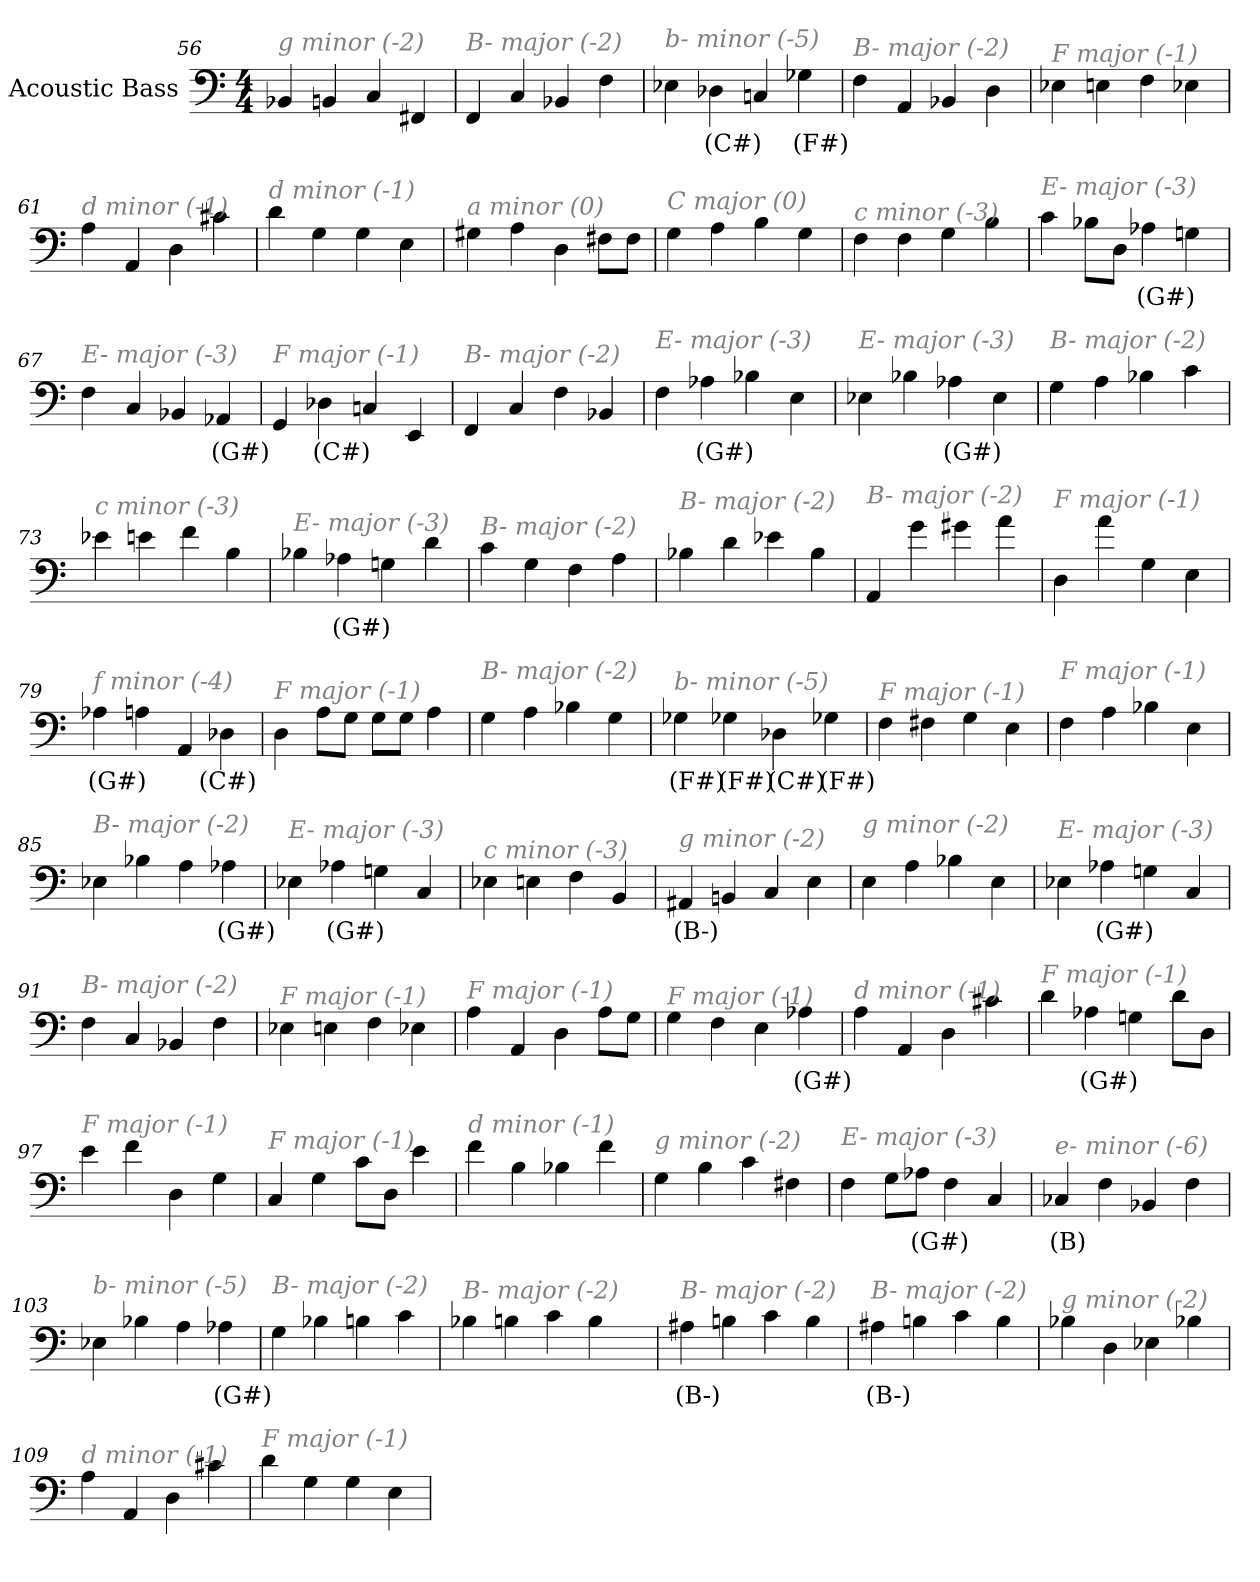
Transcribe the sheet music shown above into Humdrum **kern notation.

**kern	**text
*part1	*part1
*staff1	*staff1
*I"Acoustic Bass	*
*clefF4	*
*ITrd7c12	*
*k[]	*
*C:	*
*M4/4	*
=56	=56
!LO:TX:i:color=#808080:t=g minor (-2)	!
4BBB-X	.
4BBBn	.
4CC	.
4FFF#X	.
=57	=57
!LO:TX:i:color=#808080:t=B- major (-2)	!
4FFF	.
4CC	.
4BBB-X	.
4FF	.
=58	=58
!LO:TX:i:color=#808080:t=b- minor (-5)	!
4EE-X	.
4DD-Xi	(C#)
4CCn	.
4GG-Xi	(F#)
=59	=59
!LO:TX:i:color=#808080:t=B- major (-2)	!
4FF	.
4AAA	.
4BBB-X	.
4DD	.
=60	=60
!LO:TX:i:color=#808080:t=F major (-1)	!
4EE-X	.
4EEn	.
4FF	.
4EE-X	.
=61	=61
!LO:TX:i:color=#808080:t=d minor (-1)	!
4AA	.
4AAA	.
4DD	.
4C#X	.
=62	=62
!LO:TX:i:color=#808080:t=d minor (-1)	!
4D	.
4GG	.
4GG	.
4EE	.
=63	=63
!LO:TX:i:color=#808080:t=a minor (0)	!
4GG#X	.
4AA	.
4DD	.
8FF#XL	.
8FF#J	.
=64	=64
!LO:TX:i:color=#808080:t=C major (0)	!
4GG	.
4AA	.
4BB	.
4GG	.
=65	=65
!LO:TX:i:color=#808080:t=c minor (-3)	!
4FF	.
4FF	.
4GG	.
4BB	.
=66	=66
!LO:TX:i:color=#808080:t=E- major (-3)	!
4C	.
8BB-XL	.
8DDJ	.
4AA-Xi	(G#)
4GGn	.
=67	=67
!LO:TX:i:color=#808080:t=E- major (-3)	!
4FF	.
4CC	.
4BBB-X	.
4AAA-Xi	(G#)
=68	=68
!LO:TX:i:color=#808080:t=F major (-1)	!
4GGG	.
4DD-Xi	(C#)
4CCn	.
4EEE	.
=69	=69
!LO:TX:i:color=#808080:t=B- major (-2)	!
4FFF	.
4CC	.
4FF	.
4BBB-X	.
=70	=70
!LO:TX:i:color=#808080:t=E- major (-3)	!
4FF	.
4AA-Xi	(G#)
4BB-X	.
4EE	.
=71	=71
!LO:TX:i:color=#808080:t=E- major (-3)	!
4EE-X	.
4BB-X	.
4AA-Xi	(G#)
4EE-	.
=72	=72
!LO:TX:i:color=#808080:t=B- major (-2)	!
4GG	.
4AA	.
4BB-X	.
4C	.
=73	=73
!LO:TX:i:color=#808080:t=c minor (-3)	!
4E-X	.
4En	.
4F	.
4BB	.
=74	=74
!LO:TX:i:color=#808080:t=E- major (-3)	!
4BB-X	.
4AA-Xi	(G#)
4GGn	.
4D	.
=75	=75
!LO:TX:i:color=#808080:t=B- major (-2)	!
4C	.
4GG	.
4FF	.
4AA	.
=76	=76
!LO:TX:i:color=#808080:t=B- major (-2)	!
4BB-X	.
4D	.
4E-X	.
4BB-	.
=77	=77
!LO:TX:i:color=#808080:t=B- major (-2)	!
4AAA	.
4G	.
4G#X	.
4A	.
=78	=78
!LO:TX:i:color=#808080:t=F major (-1)	!
4DD	.
4A	.
4GG	.
4EE	.
=79	=79
!LO:TX:i:color=#808080:t=f minor (-4)	!
4AA-Xi	(G#)
4AA	.
4AAA	.
4DD-Xi	(C#)
=80	=80
!LO:TX:i:color=#808080:t=F major (-1)	!
4DD	.
8AAL	.
8GGJ	.
8GGL	.
8GGJ	.
4AA	.
=81	=81
!LO:TX:i:color=#808080:t=B- major (-2)	!
4GG	.
4AA	.
4BB-X	.
4GG	.
=82	=82
!LO:TX:i:color=#808080:t=b- minor (-5)	!
4GG-Xi	(F#)
4GG-Xi	(F#)
4DD-Xi	(C#)
4GG-Xi	(F#)
=83	=83
!LO:TX:i:color=#808080:t=F major (-1)	!
4FF	.
4FF#X	.
4GG	.
4EE	.
=84	=84
!LO:TX:i:color=#808080:t=F major (-1)	!
4FF	.
4AA	.
4BB-X	.
4EE	.
=85	=85
!LO:TX:i:color=#808080:t=B- major (-2)	!
4EE-X	.
4BB-X	.
4AA	.
4AA-Xi	(G#)
=86	=86
!LO:TX:i:color=#808080:t=E- major (-3)	!
4EE-X	.
4AA-Xi	(G#)
4GGn	.
4CC	.
=87	=87
!LO:TX:i:color=#808080:t=c minor (-3)	!
4EE-X	.
4EEn	.
4FF	.
4BBB	.
=88	=88
!LO:TX:i:color=#808080:t=g minor (-2)	!
4AAA#Xj	(B-)
4BBBn	.
4CC	.
4EE	.
=89	=89
!LO:TX:i:color=#808080:t=g minor (-2)	!
4EE	.
4AA	.
4BB-X	.
4EE	.
=90	=90
!LO:TX:i:color=#808080:t=E- major (-3)	!
4EE-X	.
4AA-Xi	(G#)
4GGn	.
4CC	.
=91	=91
!LO:TX:i:color=#808080:t=B- major (-2)	!
4FF	.
4CC	.
4BBB-X	.
4FF	.
=92	=92
!LO:TX:i:color=#808080:t=F major (-1)	!
4EE-X	.
4EEn	.
4FF	.
4EE-X	.
=93	=93
!LO:TX:i:color=#808080:t=F major (-1)	!
4AA	.
4AAA	.
4DD	.
8AAL	.
8GGJ	.
=94	=94
!LO:TX:i:color=#808080:t=F major (-1)	!
4GG	.
4FF	.
4EE	.
4AA-Xi	(G#)
=95	=95
!LO:TX:i:color=#808080:t=d minor (-1)	!
4AA	.
4AAA	.
4DD	.
4C#X	.
=96	=96
!LO:TX:i:color=#808080:t=F major (-1)	!
4D	.
4AA-Xi	(G#)
4GGn	.
8DL	.
8DDJ	.
=97	=97
!LO:TX:i:color=#808080:t=F major (-1)	!
4E	.
4F	.
4DD	.
4GG	.
=98	=98
!LO:TX:i:color=#808080:t=F major (-1)	!
4CC	.
4GG	.
8CL	.
8DDJ	.
4E	.
=99	=99
!LO:TX:i:color=#808080:t=d minor (-1)	!
4F	.
4BB	.
4BB-X	.
4F	.
=100	=100
!LO:TX:i:color=#808080:t=g minor (-2)	!
4GG	.
4BB	.
4C	.
4FF#X	.
=101	=101
!LO:TX:i:color=#808080:t=E- major (-3)	!
4FF	.
8GGL	.
8AA-XiJ	(G#)
4FF	.
4CC	.
=102	=102
!LO:TX:i:color=#808080:t=e- minor (-6)	!
4CC-Xi	(B)
4FF	.
4BBB-X	.
4FF	.
=103	=103
!LO:TX:i:color=#808080:t=b- minor (-5)	!
4EE-X	.
4BB-X	.
4AA	.
4AA-Xi	(G#)
=104	=104
!LO:TX:i:color=#808080:t=B- major (-2)	!
4GG	.
4BB-X	.
4BBn	.
4C	.
=105	=105
!LO:TX:i:color=#808080:t=B- major (-2)	!
4BB-X	.
4BBn	.
4C	.
4BB	.
=106	=106
!LO:TX:i:color=#808080:t=B- major (-2)	!
4AA#Xj	(B-)
4BBn	.
4C	.
4BB	.
=107	=107
!LO:TX:i:color=#808080:t=B- major (-2)	!
4AA#Xj	(B-)
4BBn	.
4C	.
4BB	.
=108	=108
!LO:TX:i:color=#808080:t=g minor (-2)	!
4BB-X	.
4DD	.
4EE-X	.
4BB-X	.
=109	=109
!LO:TX:i:color=#808080:t=d minor (-1)	!
4AA	.
4AAA	.
4DD	.
4C#X	.
=110	=110
!LO:TX:i:color=#808080:t=F major (-1)	!
4D	.
4GG	.
4GG	.
4EE	.
=	=
*-	*-
